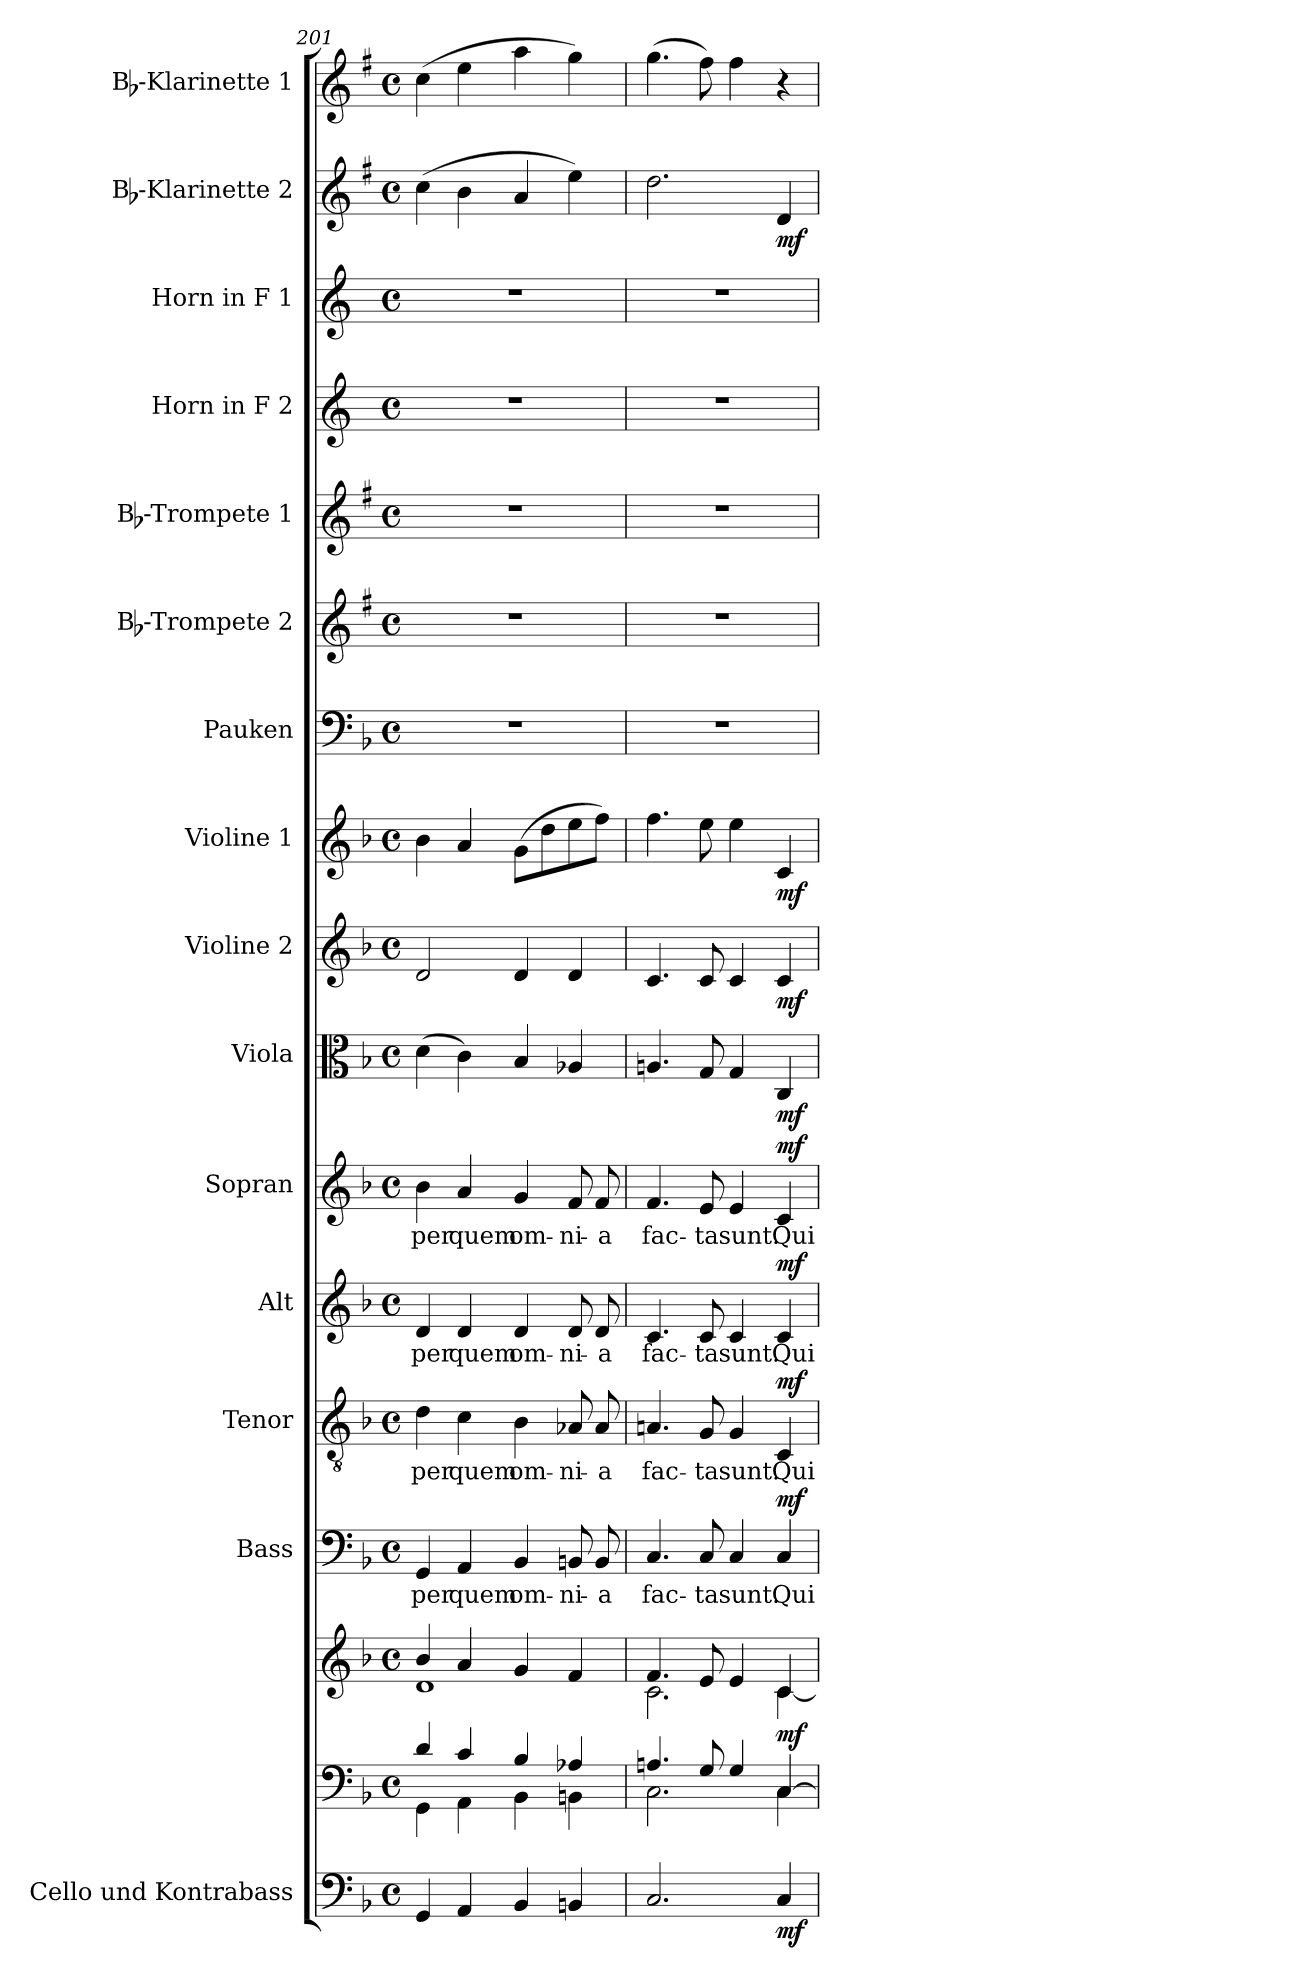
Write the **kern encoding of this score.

**kern	**dynam	**kern	**kern	**dynam	**kern	**text	**dynam	**kern	**text	**dynam	**kern	**text	**dynam	**kern	**text	**dynam	**kern	**dynam	**kern	**dynam	**kern	**dynam	**kern	**kern	**kern	**kern	**kern	**kern	**dynam	**kern
*part16	*part16	*part15	*part15	*part15	*part14	*part14	*part14	*part13	*part13	*part13	*part12	*part12	*part12	*part11	*part11	*part11	*part10	*part10	*part9	*part9	*part8	*part8	*part7	*part6	*part5	*part4	*part3	*part2	*part2	*part1
*staff17	*staff17	*staff16	*staff15	*staff15/16	*staff14	*staff14	*staff14	*staff13	*staff13	*staff13	*staff12	*staff12	*staff12	*staff11	*staff11	*staff11	*staff10	*staff10	*staff9	*staff9	*staff8	*staff8	*staff7	*staff6	*staff5	*staff4	*staff3	*staff2	*staff2	*staff1
*I"Cello und Kontrabass	*	*	*	*	*I"Bass	*	*	*I"Tenor	*	*	*I"Alt	*	*	*I"Sopran	*	*	*I"Viola	*	*I"Violine 2	*	*I"Violine 1	*	*I"Pauken	*I"Bb-Trompete 2	*I"Bb-Trompete 1	*I"Horn in F 2	*I"Horn in F 1	*I"Bb-Klarinette 2	*	*I"Bb-Klarinette 1
*I'Kb.	*	*	*	*	*I'B.	*	*	*I'T.	*	*	*I'A.	*	*	*I'S.	*	*	*I'Vla.	*	*I'Vl. 2	*	*I'Vl. 1	*	*I'Pk.	*I'Bb Trp. 2	*I'Bb Trp. 1	*	*	*I'Bb Kl. 2	*	*I'Bb Kl. 1
*clefF4	*	*clefF4	*clefG2	*	*clefF4	*	*	*clefGv2	*	*	*clefG2	*	*	*clefG2	*	*	*clefC3	*	*clefG2	*	*clefG2	*	*clefF4	*clefG2	*clefG2	*clefG2	*clefG2	*clefG2	*	*clefG2
*ITrd7c12	*	*	*	*	*	*	*	*	*	*	*	*	*	*	*	*	*	*	*	*	*	*	*	*ITrd1c2	*ITrd1c2	*ITrd4c7	*ITrd4c7	*ITrd1c2	*	*ITrd1c2
*k[b-]	*	*k[b-]	*k[b-]	*	*k[b-]	*	*	*k[b-]	*	*	*k[b-]	*	*	*k[b-]	*	*	*k[b-]	*	*k[b-]	*	*k[b-]	*	*k[b-]	*k[b-]	*k[b-]	*k[b-]	*k[b-]	*k[b-]	*	*k[b-]
*F:	*	*F:	*F:	*	*F:	*	*	*F:	*	*	*F:	*	*	*F:	*	*	*F:	*	*F:	*	*F:	*	*F:	*F:	*F:	*F:	*F:	*F:	*	*F:
*M4/4	*	*M4/4	*M4/4	*	*M4/4	*	*	*M4/4	*	*	*M4/4	*	*	*M4/4	*	*	*M4/4	*	*M4/4	*	*M4/4	*	*M4/4	*M4/4	*M4/4	*M4/4	*M4/4	*M4/4	*	*M4/4
*met(c)	*	*met(c)	*met(c)	*	*met(c)	*	*	*met(c)	*	*	*met(c)	*	*	*met(c)	*	*	*met(c)	*	*met(c)	*	*met(c)	*	*met(c)	*met(c)	*met(c)	*met(c)	*met(c)	*met(c)	*	*met(c)
=201	=201	=201	=201	=201	=201	=201	=201	=201	=201	=201	=201	=201	=201	=201	=201	=201	=201	=201	=201	=201	=201	=201	=201	=201	=201	=201	=201	=201	=201	=201
*	*	*^	*^	*	*	*	*	*	*	*	*	*	*	*	*	*	*	*	*	*	*	*	*	*	*	*	*	*	*	*
!	!	!	!	!	!	!	!	!LO:LY:b	!	!	!LO:LY:b	!	!	!LO:LY:b	!	!	!LO:LY:b	!	!	!	!	!	!	!	!	!	!	!	!	!	!	!
4GGG/	.	4d/	4GG\	4b-/	1d	.	4GG/	per	.	4d\	per	.	4d/	per	.	4b-\	per	.	(>4d\	.	2d/	.	4b-\	.	1r	1r	1r	1r	1r	(>4b-\	.	(>4b-\
!	!	!	!	!	!	!	!	!LO:LY:b	!	!	!LO:LY:b	!	!	!LO:LY:b	!	!	!LO:LY:b	!	!	!	!	!	!	!	!	!	!	!	!	!	!	!
4AAA/	.	4c/	4AA\	4a/	.	.	4AA/	quem	.	4c\	quem	.	4d/	quem	.	4a/	quem	.	4c\)	.	.	.	4a/	.	.	.	.	.	.	4a\	.	4dd\
!	!	!	!	!	!	!	!	!LO:LY:b	!	!	!LO:LY:b	!	!	!LO:LY:b	!	!	!LO:LY:b	!	!	!	!	!	!	!	!	!	!	!	!	!	!	!
4BBB-/	.	4B-/	4BB-\	4g/	.	.	4BB-/	om-	.	4B-\	om-	.	4d/	om-	.	4g/	om-	.	4B-/	.	4d/	.	(>8g\L	.	.	.	.	.	.	4g/	.	4gg\
.	.	.	.	.	.	.	.	.	.	.	.	.	.	.	.	.	.	.	.	.	.	.	8dd\	.	.	.	.	.	.	.	.	.
!	!	!	!	!	!	!	!	!LO:LY:b	!	!	!LO:LY:b	!	!	!LO:LY:b	!	!	!LO:LY:b	!	!	!	!	!	!	!	!	!	!	!	!	!	!	!
4BBBn/	.	4A-X/	4BBn\	4f/	.	.	8BBn/	-ni-	.	8A-X/	-ni-	.	8d/	-ni-	.	8f/	-ni-	.	4A-X/	.	4d/	.	8ee\	.	.	.	.	.	.	4dd\)	.	4ff\)
!	!	!	!	!	!	!	!	!LO:LY:b	!	!	!LO:LY:b	!	!	!LO:LY:b	!	!	!LO:LY:b	!	!	!	!	!	!	!	!	!	!	!	!	!	!	!
.	.	.	.	.	.	.	8BB/	-a	.	8A-/	-a	.	8d/	-a	.	8f/	-a	.	.	.	.	.	8ff\J)	.	.	.	.	.	.	.	.	.
=202	=202	=202	=202	=202	=202	=202	=202	=202	=202	=202	=202	=202	=202	=202	=202	=202	=202	=202	=202	=202	=202	=202	=202	=202	=202	=202	=202	=202	=202	=202	=202	=202
!	!	!	!	!	!	!	!	!LO:LY:b	!	!	!LO:LY:b	!	!	!LO:LY:b	!	!	!LO:LY:b	!	!	!	!	!	!	!	!	!	!	!	!	!	!	!
2.CC/	.	4.An/	2.C\	4.f/	2.c\	.	4.C/	fac-	.	4.An/	fac-	.	4.c/	fac-	.	4.f/	fac-	.	4.An/	.	4.c/	.	4.ff\	.	1r	1r	1r	1r	1r	2.cc\	.	(>4.ff\
!	!	!	!	!	!	!	!	!LO:LY:b	!	!	!LO:LY:b	!	!	!LO:LY:b	!	!	!LO:LY:b	!	!	!	!	!	!	!	!	!	!	!	!	!	!	!
.	.	8G/	.	8e/	.	.	8C/	-ta	.	8G/	-ta	.	8c/	-ta	.	8e/	-ta	.	8G/	.	8c/	.	8ee\	.	.	.	.	.	.	.	.	8ee\)
!	!	!	!	!	!	!	!	!LO:LY:b	!	!	!LO:LY:b	!	!	!LO:LY:b	!	!	!LO:LY:b	!	!	!	!	!	!	!	!	!	!	!	!	!	!	!
.	.	4G/	.	4e/	.	.	4C/	sunt.	.	4G/	sunt.	.	4c/	sunt.	.	4e/	sunt.	.	4G/	.	4c/	.	4ee\	.	.	.	.	.	.	.	.	4ee\
!	!LO:DY:b	!	!	!	!	!LO:DY:b	!	!LO:LY:b	!LO:DY:a	!	!LO:LY:b	!LO:DY:a	!	!LO:LY:b	!LO:DY:a	!	!LO:LY:b	!LO:DY:a	!	!LO:DY:b	!	!LO:DY:b	!	!LO:DY:b	!	!	!	!	!	!	!LO:DY:b	!
4CC/	mf	[>4C/	4C\	4c/	[<4c\	mf	4C/	Qui	mf	4C/	Qui	mf	4c/	Qui	mf	4c/	Qui	mf	4C/	mf	4c/	mf	4c/	mf	.	.	.	.	.	4c/	mf	4r
*	*	*v	*v	*	*	*	*	*	*	*	*	*	*	*	*	*	*	*	*	*	*	*	*	*	*	*	*	*	*	*	*	*
*	*	*	*v	*v	*	*	*	*	*	*	*	*	*	*	*	*	*	*	*	*	*	*	*	*	*	*	*	*	*	*	*
=	=	=	=	=	=	=	=	=	=	=	=	=	=	=	=	=	=	=	=	=	=	=	=	=	=	=	=	=	=	=
*-	*-	*-	*-	*-	*-	*-	*-	*-	*-	*-	*-	*-	*-	*-	*-	*-	*-	*-	*-	*-	*-	*-	*-	*-	*-	*-	*-	*-	*-	*-
